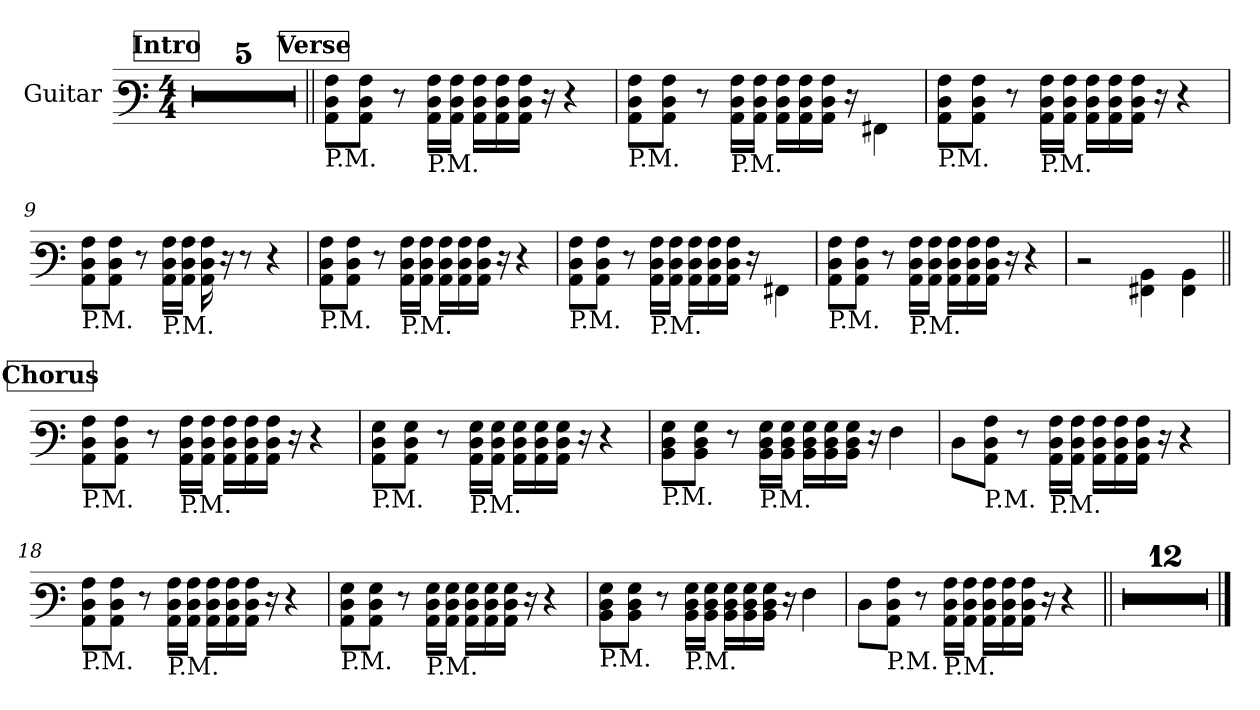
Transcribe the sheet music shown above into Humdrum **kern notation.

**kern
*part1
*staff1
*I"Guitar
*I'Guit.
*stria6
*
*k[]
*M4/4
*MM80
!!LO:REH:place=s1:a:B:fs=14:t=Intro
=1
1r;<
=2
1r
=3
1r
=4
1r
=5
1r
!!LO:REH:place=s1:a:B:fs=14:t=Verse
=6||
!LO:TX:b:t=P.M.
8AA\ 8D\ 8A\L
8AA\ 8D\ 8A\J
8r
!LO:TX:b:t=P.M.
16AA\ 16D\ 16A\LL
16AA\ 16D\ 16A\JJ
16AA\ 16D\ 16A\LL
16AA\ 16D\ 16A\
16AA\ 16D\ 16A\JJ
16r
4r
=7
!LO:TX:b:t=P.M.
8AA\ 8D\ 8A\L
8AA\ 8D\ 8A\J
8r
!LO:TX:b:t=P.M.
16AA\ 16D\ 16A\LL
16AA\ 16D\ 16A\JJ
16AA\ 16D\ 16A\LL
16AA\ 16D\ 16A\
16AA\ 16D\ 16A\JJ
16r
4FF#\
=8
!LO:TX:b:t=P.M.
8AA\ 8D\ 8A\L
8AA\ 8D\ 8A\J
8r
!LO:TX:b:t=P.M.
16AA\ 16D\ 16A\LL
16AA\ 16D\ 16A\JJ
16AA\ 16D\ 16A\LL
16AA\ 16D\ 16A\
16AA\ 16D\ 16A\JJ
16r
4r
!!LO:LB:g=z
=9
!LO:TX:b:t=P.M.
8AA\ 8D\ 8A\L
8AA\ 8D\ 8A\J
8r
!LO:TX:b:t=P.M.
16AA\ 16D\ 16A\LL
16AA\ 16D\ 16A\JJ
16AA\ 16D\ 16A\
16r
8r
4r
=10
!LO:TX:b:t=P.M.
8AA\ 8D\ 8A\L
8AA\ 8D\ 8A\J
8r
!LO:TX:b:t=P.M.
16AA\ 16D\ 16A\LL
16AA\ 16D\ 16A\JJ
16AA\ 16D\ 16A\LL
16AA\ 16D\ 16A\
16AA\ 16D\ 16A\JJ
16r
4r
=11
!LO:TX:b:t=P.M.
8AA\ 8D\ 8A\L
8AA\ 8D\ 8A\J
8r
!LO:TX:b:t=P.M.
16AA\ 16D\ 16A\LL
16AA\ 16D\ 16A\JJ
16AA\ 16D\ 16A\LL
16AA\ 16D\ 16A\
16AA\ 16D\ 16A\JJ
16r
4FF#\
=12
!LO:TX:b:t=P.M.
8AA\ 8D\ 8A\L
8AA\ 8D\ 8A\J
8r
!LO:TX:b:t=P.M.
16AA\ 16D\ 16A\LL
16AA\ 16D\ 16A\JJ
16AA\ 16D\ 16A\LL
16AA\ 16D\ 16A\
16AA\ 16D\ 16A\JJ
16r
4r
!!LO:LB:g=z
=13
2r
4FF#\ 4BB\
4FF#\ 4BB\
!!LO:REH:place=s1:a:B:fs=14:t=Chorus
=14||
!LO:TX:b:t=P.M.
8AA\ 8D\ 8A\L
8AA\ 8D\ 8A\J
8r
!LO:TX:b:t=P.M.
16AA\ 16D\ 16A\LL
16AA\ 16D\ 16A\JJ
16AA\ 16D\ 16A\LL
16AA\ 16D\ 16A\
16AA\ 16D\ 16A\JJ
16r
4r
=15
!LO:TX:b:t=P.M.
8AA\ 8D\ 8G\L
8AA\ 8D\ 8G\J
8r
!LO:TX:b:t=P.M.
16AA\ 16D\ 16G\LL
16AA\ 16D\ 16G\JJ
16AA\ 16D\ 16G\LL
16AA\ 16D\ 16G\
16AA\ 16D\ 16G\JJ
16r
4r
=16
!LO:TX:b:t=P.M.
8BB\ 8D\ 8G\L
8BB\ 8D\ 8G\J
8r
!LO:TX:b:t=P.M.
16BB\ 16D\ 16G\LL
16BB\ 16D\ 16G\JJ
16BB\ 16D\ 16G\LL
16BB\ 16D\ 16G\
16BB\ 16D\ 16G\JJ
16r
4F\
!!LO:LB:g=z
=17
8D\L
!LO:TX:b:t=P.M.
8AA\ 8D\ 8A\J
8r
!LO:TX:b:t=P.M.
16AA\ 16D\ 16A\LL
16AA\ 16D\ 16A\JJ
16AA\ 16D\ 16A\LL
16AA\ 16D\ 16A\
16AA\ 16D\ 16A\JJ
16r
4r
=18
!LO:TX:b:t=P.M.
8AA\ 8D\ 8A\L
8AA\ 8D\ 8A\J
8r
!LO:TX:b:t=P.M.
16AA\ 16D\ 16A\LL
16AA\ 16D\ 16A\JJ
16AA\ 16D\ 16A\LL
16AA\ 16D\ 16A\
16AA\ 16D\ 16A\JJ
16r
4r
=19
!LO:TX:b:t=P.M.
8AA\ 8D\ 8G\L
8AA\ 8D\ 8G\J
8r
!LO:TX:b:t=P.M.
16AA\ 16D\ 16G\LL
16AA\ 16D\ 16G\JJ
16AA\ 16D\ 16G\LL
16AA\ 16D\ 16G\
16AA\ 16D\ 16G\JJ
16r
4r
=20
!LO:TX:b:t=P.M.
8BB\ 8D\ 8G\L
8BB\ 8D\ 8G\J
8r
!LO:TX:b:t=P.M.
16BB\ 16D\ 16G\LL
16BB\ 16D\ 16G\JJ
16BB\ 16D\ 16G\LL
16BB\ 16D\ 16G\
16BB\ 16D\ 16G\JJ
16r
4F\
!!LO:LB:g=z
=21
8D\L
!LO:TX:b:t=P.M.
8AA\ 8D\ 8A\J
8r
!LO:TX:b:t=P.M.
16AA\ 16D\ 16A\LL
16AA\ 16D\ 16A\JJ
16AA\ 16D\ 16A\LL
16AA\ 16D\ 16A\
16AA\ 16D\ 16A\JJ
16r
4r
=22||
1r
=23
1r
=24
1r
=25
1r
=26
1r
=27
1r
=28
1r
=29
1r
=30
1r
=31
1r
=32
1r
=33
1r
==
*-
